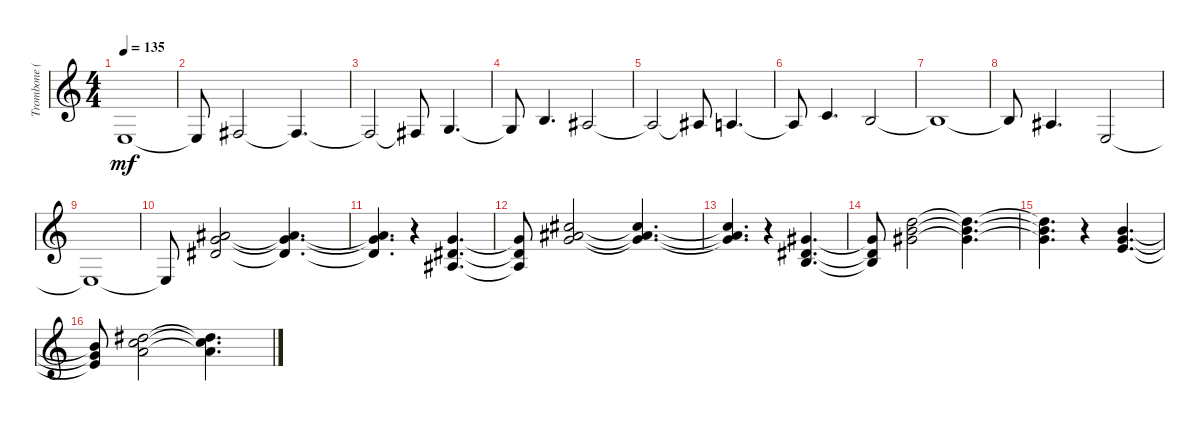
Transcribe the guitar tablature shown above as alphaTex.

\track ("Trombone (echo)" "Trombone (") {instrument trombone}
\staff {score}
\tuning (E4 B3 G3 D3 A2 E2 B1) {hide}
\ts (4 4)
\tempo 135
\clef g2
\ks c
2.4{t}.1{dy mf} |
2.4{t}.8 4.4.2 4.4{t}.4{d} |
4.4{t}.2 4.4{t}.8 0.3.4{d} |
0.3{t}.8 0.2.4{d} 3.3.2 |
3.3{t}.2 3.3{t}.8 2.3.4{d} |
2.3{t}.8 1.2.4{d} 0.2.2 |
0.2{t}.1 |
0.2{t}.8 3.3.4{d} 2.4.2 |
2.4{t}.1 |
2.4{t}.8 (6.1 8.2 8.3).2 (6.1{t} 8.2{t} 8.3{t}).4{d} |
(6.1{t} 8.2{t} 8.3{t}).4{d} r.4 (3.1 4.2 3.3).4{d} |
(3.1{t} 4.2{t} 3.3{t}).8 (9.1 8.2 15.3).2 (9.1{t} 8.2{t} 15.3{t}).4{d} |
(9.1{t} 8.2{t} 15.3{t}).4{d} r.4 (4.1 4.2 4.3).4{d} |
(4.1{t} 4.2{t} 4.3{t}).8 (10.1 12.2 13.3).2 (10.1{t} 12.2{t} 13.3{t}).4{d} |
(10.1{t} 12.2{t} 13.3{t}).4{d} r.4 (7.1 8.2 9.3).4{d} |
(7.1{t} 8.2{t} 9.3{t}).8 (11.1 13.2 14.3).2 (11.1{t} 13.2{t} 14.3{t}).4{d}
